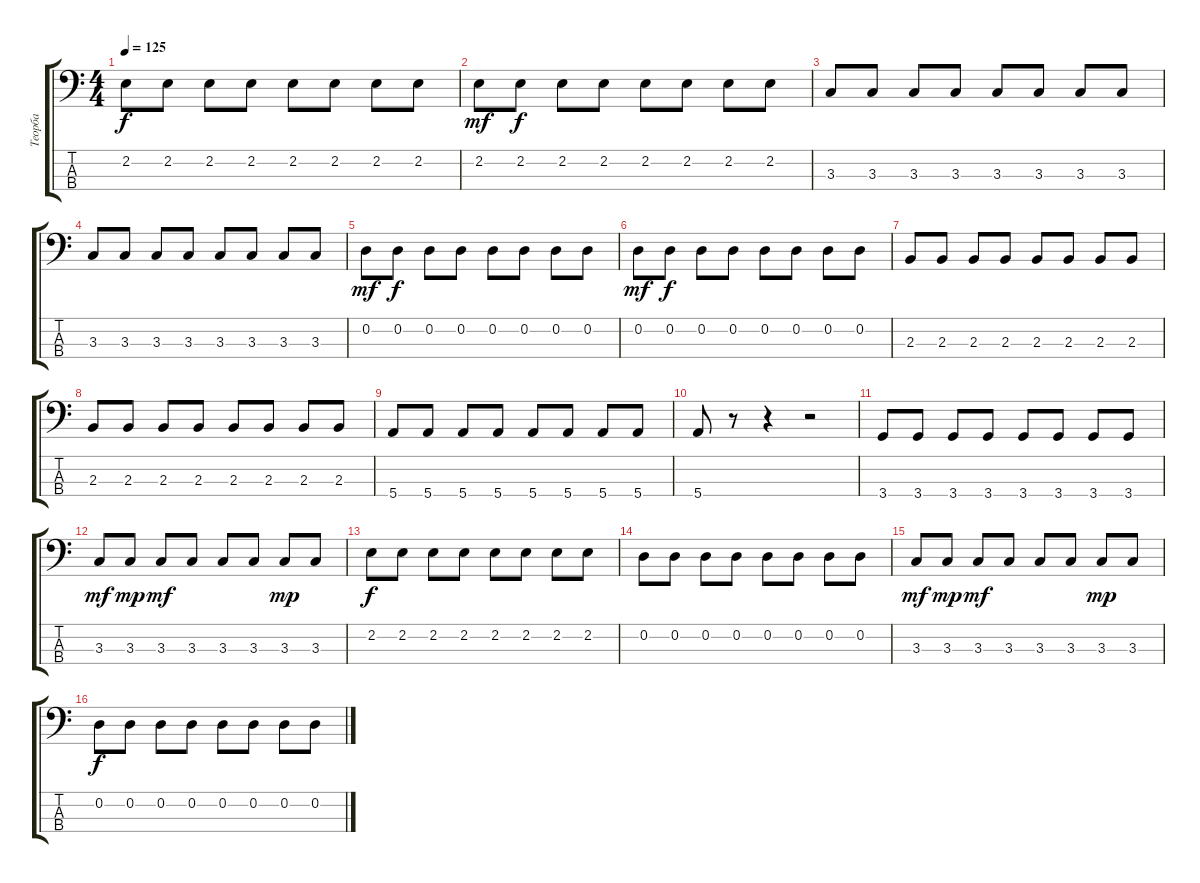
\track ("Теорба" "Теорба") {instrument electricbassfinger}
\staff {score tabs}
\tuning (G2 D2 A1 E1) {hide}
\ts (4 4)
\tempo 125
\clef f4
\ks c
2.2.8{dy f} 2.2.8 2.2.8 2.2.8 2.2.8 2.2.8 2.2.8 2.2.8 |
2.2.8{dy mf} 2.2.8{dy f} 2.2.8 2.2.8 2.2.8 2.2.8 2.2.8 2.2.8 |
3.3.8 3.3.8 3.3.8 3.3.8 3.3.8 3.3.8 3.3.8 3.3.8 |
3.3.8 3.3.8 3.3.8 3.3.8 3.3.8 3.3.8 3.3.8 3.3.8 |
0.2.8{dy mf} 0.2.8{dy f} 0.2.8 0.2.8 0.2.8 0.2.8 0.2.8 0.2.8 |
0.2.8{dy mf} 0.2.8{dy f} 0.2.8 0.2.8 0.2.8 0.2.8 0.2.8 0.2.8 |
2.3.8 2.3.8 2.3.8 2.3.8 2.3.8 2.3.8 2.3.8 2.3.8 |
2.3.8 2.3.8 2.3.8 2.3.8 2.3.8 2.3.8 2.3.8 2.3.8 |
5.4.8 5.4.8 5.4.8 5.4.8 5.4.8 5.4.8 5.4.8 5.4.8 |
5.4.8 r.8 r.4 r.2 |
3.4.8 3.4.8 3.4.8 3.4.8 3.4.8 3.4.8 3.4.8 3.4.8 |
3.3.8{dy mf} 3.3.8{dy mp} 3.3.8{dy mf} 3.3.8 3.3.8 3.3.8 3.3.8{dy mp} 3.3.8 |
2.2.8{dy f} 2.2.8 2.2.8 2.2.8 2.2.8 2.2.8 2.2.8 2.2.8 |
0.2.8 0.2.8 0.2.8 0.2.8 0.2.8 0.2.8 0.2.8 0.2.8 |
3.3.8{dy mf} 3.3.8{dy mp} 3.3.8{dy mf} 3.3.8 3.3.8 3.3.8 3.3.8{dy mp} 3.3.8 |
0.2.8{dy f} 0.2.8 0.2.8 0.2.8 0.2.8 0.2.8 0.2.8 0.2.8
